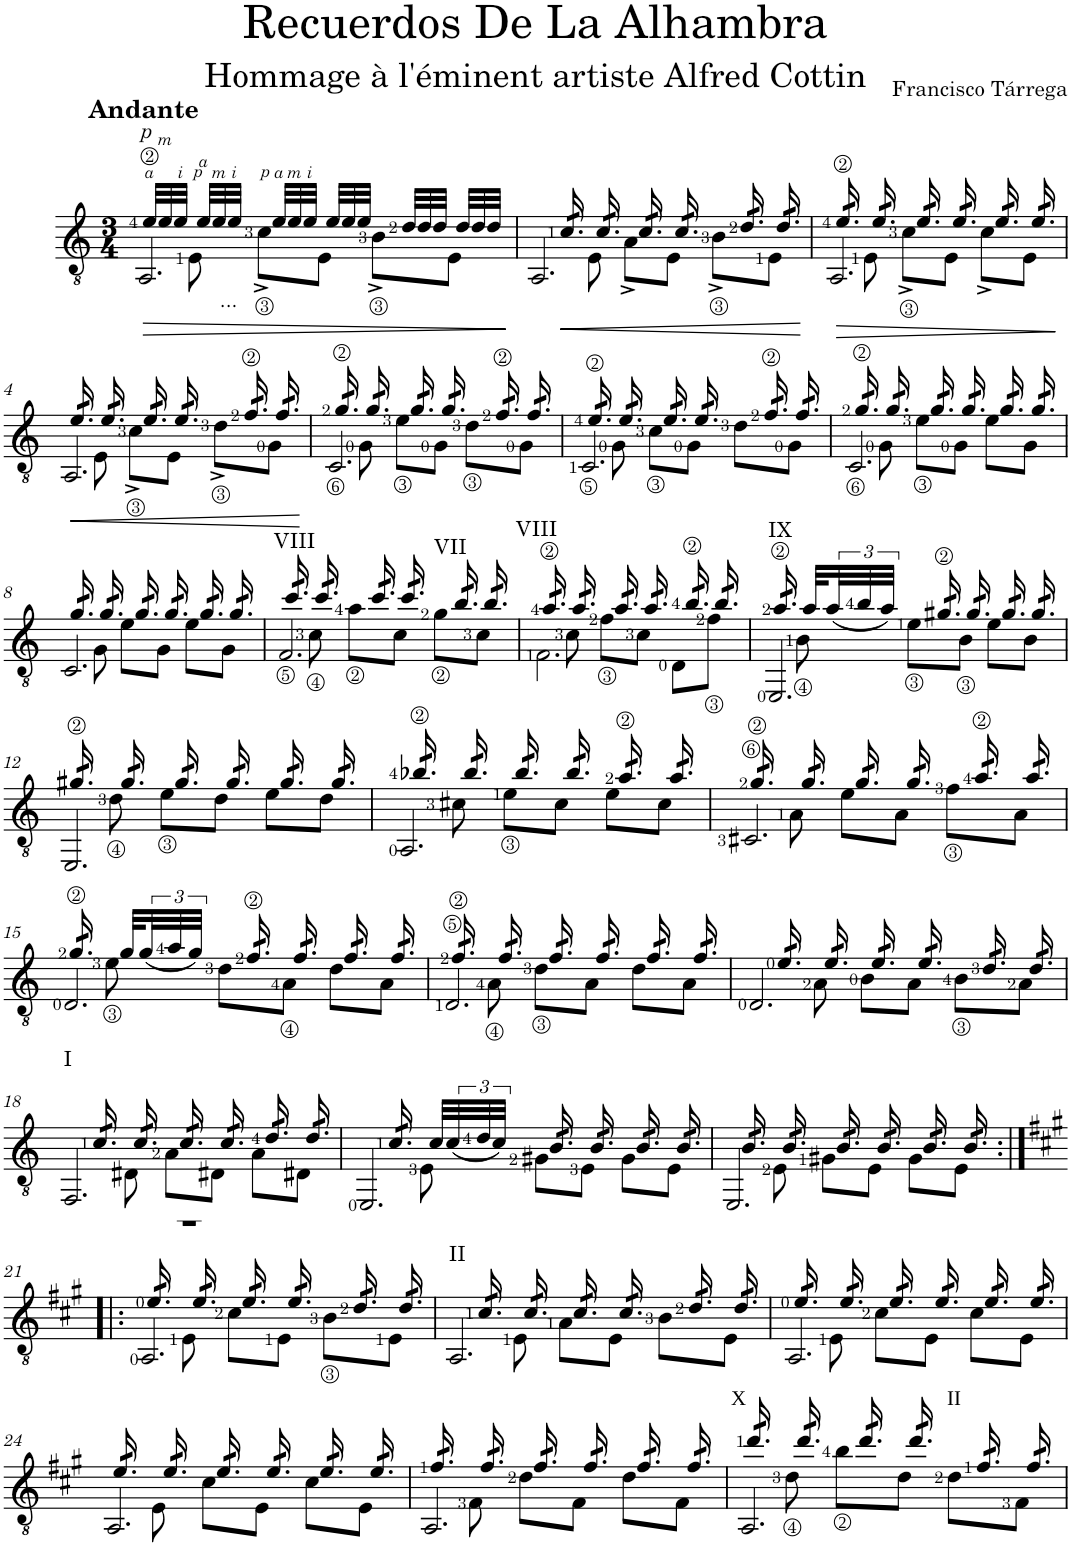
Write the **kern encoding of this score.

**kern	**dynam
*part1	*part1
*staff1	*staff1
*I"Classical Guitar	*
*I'Guit.	*
*clefGv2	*
*k[]	*
*a:	*
*M3/4	*
=1	=1
*^	*
*	*^	*
!LO:TX:a:B:t=Andante	!	!	!
!LO:TX:a:i:t=p	!	!	!
32ryy	8ryy	2.AA/	.
!	!	!	!LO:HP:b
32e/LLL	.	.	>
32e/	.	.	.
32e/JJJ	.	.	.
32ryy	8E>\	.	.
32e/LLL	.	.	.
32e/	.	.	.
32e/JJJ	.	.	.
!LO:TX:b:i:t=...	!	!	!
32ryy	8c>^\L	.	.
32e/LLL	.	.	.
32e/	.	.	.
32e/JJJ	.	.	.
32ryy	8E\J	.	.
32e/LLL	.	.	.
32e/	.	.	.
32e/JJJ	.	.	.
32ryy	8B^\L	.	.
32d/LLL	.	.	.
32d/	.	.	.
32d/JJJ	.	.	.
32ryy	8E\J	.	.
32d/LLL	.	.	.
32d/	.	.	.
32d/JJJ	.	.	.
*v	*v	*v	*
.	]
=2	=2
*^	*
*	*^	*
32ryy	8ryy	2.AA/	.
!	!	!	!LO:HP:b
*tremolo	*	*	*
32c/	.	.	<
32c/	.	.	.
32c/	.	.	.
*Xtremolo	*	*	*
32ryy	8E\	.	.
*tremolo	*	*	*
32c/	.	.	.
32c/	.	.	.
32c/	.	.	.
*Xtremolo	*	*	*
32ryy	8A^\L	.	.
*tremolo	*	*	*
32c/	.	.	.
32c/	.	.	.
32c/	.	.	.
*Xtremolo	*	*	*
32ryy	8E\J	.	.
*tremolo	*	*	*
32c/	.	.	.
32c/	.	.	.
32c/	.	.	.
*Xtremolo	*	*	*
32ryy	8B^\L	.	.
*tremolo	*	*	*
32d/	.	.	.
32d/	.	.	.
32d/	.	.	.
*Xtremolo	*	*	*
32ryy	8E\J	.	.
*tremolo	*	*	*
32d/	.	.	.
32d/	.	.	.
32d/	.	.	.
*Xtremolo	*	*	*
*v	*v	*v	*
.	[
=3	=3
*^	*
*	*^	*
32ryy	8ryy	2.AA/	.
!	!	!	!LO:HP:b
*tremolo	*	*	*
32e/	.	.	>
32e/	.	.	.
32e/	.	.	.
*Xtremolo	*	*	*
32ryy	8E\	.	.
*tremolo	*	*	*
32e/	.	.	.
32e/	.	.	.
32e/	.	.	.
*Xtremolo	*	*	*
32ryy	8c^\L	.	.
*tremolo	*	*	*
32e/	.	.	.
32e/	.	.	.
32e/	.	.	.
*Xtremolo	*	*	*
32ryy	8E\J	.	.
*tremolo	*	*	*
32e/	.	.	.
32e/	.	.	.
32e/	.	.	.
*Xtremolo	*	*	*
32ryy	8c^\L	.	.
*tremolo	*	*	*
32e/	.	.	.
32e/	.	.	.
32e/	.	.	.
*Xtremolo	*	*	*
32ryy	8E\J	.	.
*tremolo	*	*	*
32e/	.	.	.
32e/	.	.	.
32e/	.	.	.
*Xtremolo	*	*	*
*v	*v	*v	*
.	]
!!LO:LB:g=z
=4	=4
*^	*
*	*^	*
32ryy	8ryy	2.AA/	.
!	!	!	!LO:HP:b
*tremolo	*	*	*
32e/	.	.	<
32e/	.	.	.
32e/	.	.	.
*Xtremolo	*	*	*
32ryy	8E\	.	.
*tremolo	*	*	*
32e/	.	.	.
32e/	.	.	.
32e/	.	.	.
*Xtremolo	*	*	*
32ryy	8c^\L	.	.
*tremolo	*	*	*
32e/	.	.	.
32e/	.	.	.
32e/	.	.	.
*Xtremolo	*	*	*
32ryy	8E\J	.	.
*tremolo	*	*	*
32e/	.	.	.
32e/	.	.	.
32e/	.	.	.
*Xtremolo	*	*	*
32ryy	8d^\L	.	.
*tremolo	*	*	*
32f/	.	.	.
32f/	.	.	.
32f/	.	.	.
*Xtremolo	*	*	*
32ryy	8G\J	.	.
*tremolo	*	*	*
32f/	.	.	.
32f/	.	.	.
32f/	.	.	.
*Xtremolo	*	*	*
*v	*v	*v	*
.	[
=5	=5
*^	*
*	*^	*
32ryy	8ryy	2.C</	.
*tremolo	*	*	*
32g/	.	.	.
32g/	.	.	.
32g/	.	.	.
*Xtremolo	*	*	*
32ryy	8G\	.	.
*tremolo	*	*	*
32g/	.	.	.
32g/	.	.	.
32g/	.	.	.
*Xtremolo	*	*	*
32ryy	8e\L	.	.
*tremolo	*	*	*
32g/	.	.	.
32g/	.	.	.
32g/	.	.	.
*Xtremolo	*	*	*
32ryy	8G\J	.	.
*tremolo	*	*	*
32g/	.	.	.
32g/	.	.	.
32g/	.	.	.
*Xtremolo	*	*	*
32ryy	8d\L	.	.
*tremolo	*	*	*
32f/	.	.	.
32f/	.	.	.
32f/	.	.	.
*Xtremolo	*	*	*
32ryy	8G\J	.	.
*tremolo	*	*	*
32f/	.	.	.
32f/	.	.	.
32f/	.	.	.
*Xtremolo	*	*	*
=6	=6	=6	=6
32ryy	8ryy	2.C</	.
*tremolo	*	*	*
32e/	.	.	.
32e/	.	.	.
32e/	.	.	.
*Xtremolo	*	*	*
32ryy	8G\	.	.
*tremolo	*	*	*
32e/	.	.	.
32e/	.	.	.
32e/	.	.	.
*Xtremolo	*	*	*
32ryy	8c\L	.	.
*tremolo	*	*	*
32e/	.	.	.
32e/	.	.	.
32e/	.	.	.
*Xtremolo	*	*	*
32ryy	8G\J	.	.
*tremolo	*	*	*
32e/	.	.	.
32e/	.	.	.
32e/	.	.	.
*Xtremolo	*	*	*
32ryy	8d\L	.	.
*tremolo	*	*	*
32f/	.	.	.
32f/	.	.	.
32f/	.	.	.
*Xtremolo	*	*	*
32ryy	8G\J	.	.
*tremolo	*	*	*
32f/	.	.	.
32f/	.	.	.
32f/	.	.	.
*Xtremolo	*	*	*
=7	=7	=7	=7
32ryy	8ryy	2.C</	.
*tremolo	*	*	*
32g/	.	.	.
32g/	.	.	.
32g/	.	.	.
*Xtremolo	*	*	*
32ryy	8G\	.	.
*tremolo	*	*	*
32g/	.	.	.
32g/	.	.	.
32g/	.	.	.
*Xtremolo	*	*	*
32ryy	8e\L	.	.
*tremolo	*	*	*
32g/	.	.	.
32g/	.	.	.
32g/	.	.	.
*Xtremolo	*	*	*
32ryy	8G\J	.	.
*tremolo	*	*	*
32g/	.	.	.
32g/	.	.	.
32g/	.	.	.
*Xtremolo	*	*	*
32ryy	8e\L	.	.
*tremolo	*	*	*
32g/	.	.	.
32g/	.	.	.
32g/	.	.	.
*Xtremolo	*	*	*
32ryy	8G\J	.	.
*tremolo	*	*	*
32g/	.	.	.
32g/	.	.	.
32g/	.	.	.
*Xtremolo	*	*	*
!!LO:LB:g=z	!!	!!
=8	=8	=8	=8
32ryy	8ryy	2.C/	.
*tremolo	*	*	*
32g/	.	.	.
32g/	.	.	.
32g/	.	.	.
*Xtremolo	*	*	*
32ryy	8G\	.	.
*tremolo	*	*	*
32g/	.	.	.
32g/	.	.	.
32g/	.	.	.
*Xtremolo	*	*	*
32ryy	8e\L	.	.
*tremolo	*	*	*
32g/	.	.	.
32g/	.	.	.
32g/	.	.	.
*Xtremolo	*	*	*
32ryy	8G\J	.	.
*tremolo	*	*	*
32g/	.	.	.
32g/	.	.	.
32g/	.	.	.
*Xtremolo	*	*	*
32ryy	8e\L	.	.
*tremolo	*	*	*
32g/	.	.	.
32g/	.	.	.
32g/	.	.	.
*Xtremolo	*	*	*
32ryy	8G\J	.	.
*tremolo	*	*	*
32g/	.	.	.
32g/	.	.	.
32g/	.	.	.
*Xtremolo	*	*	*
=9	=9	=9	=9
!LO:TX:a:t=VIII	!	!	!
32ryy	8ryy	2.F</	.
*tremolo	*	*	*
32cc/	.	.	.
32cc/	.	.	.
32cc/	.	.	.
*Xtremolo	*	*	*
32ryy	8c\	.	.
*tremolo	*	*	*
32cc/	.	.	.
32cc/	.	.	.
32cc/	.	.	.
*Xtremolo	*	*	*
32ryy	8a\L	.	.
*tremolo	*	*	*
32cc/	.	.	.
32cc/	.	.	.
32cc/	.	.	.
*Xtremolo	*	*	*
32ryy	8c\J	.	.
*tremolo	*	*	*
32cc/	.	.	.
32cc/	.	.	.
32cc/	.	.	.
*Xtremolo	*	*	*
!LO:TX:a:t=VII	!	!	!
32ryy	8g\L	.	.
*tremolo	*	*	*
32b/	.	.	.
32b/	.	.	.
32b/	.	.	.
*Xtremolo	*	*	*
32ryy	8c\J	.	.
*tremolo	*	*	*
32b/	.	.	.
32b/	.	.	.
32b/	.	.	.
*Xtremolo	*	*	*
=10	=10	=10	=10
!LO:TX:a:t=VIII	!	!	!
32ryy	8ryy	2.F\	.
*tremolo	*	*	*
32a/	.	.	.
32a/	.	.	.
32a/	.	.	.
*Xtremolo	*	*	*
32ryy	8c\	.	.
*tremolo	*	*	*
32a/	.	.	.
32a/	.	.	.
32a/	.	.	.
*Xtremolo	*	*	*
32ryy	8f\L	.	.
*tremolo	*	*	*
32a/	.	.	.
32a/	.	.	.
32a/	.	.	.
*Xtremolo	*	*	*
32ryy	8c\J	.	.
*tremolo	*	*	*
32a/	.	.	.
32a/	.	.	.
32a/	.	.	.
*Xtremolo	*	*	*
32ryy	8D\L	.	.
*tremolo	*	*	*
32b/	.	.	.
32b/	.	.	.
32b/	.	.	.
*Xtremolo	*	*	*
32ryy	8f\J	.	.
*tremolo	*	*	*
32b/	.	.	.
32b/	.	.	.
32b/	.	.	.
*Xtremolo	*	*	*
=11	=11	=11	=11
!LO:TX:a:t=IX	!	!	!
32ryy	8ryy	2.EE/	.
*tremolo	*	*	*
32a/	.	.	.
32a/	.	.	.
32a/	.	.	.
*Xtremolo	*	*	*
32ryy	8B\	.	.
32a/LLL	.	.	.
(<48a/	.	.	.
48b/	.	.	.
48a/JJJ)	.	.	.
32ryy	8e\L	.	.
*tremolo	*	*	*
32g#X/	.	.	.
32g#X/	.	.	.
32g#X/	.	.	.
*Xtremolo	*	*	*
32ryy	8B\J	.	.
*tremolo	*	*	*
32g#/	.	.	.
32g#/	.	.	.
32g#/	.	.	.
*Xtremolo	*	*	*
32ryy	8e\L	.	.
*tremolo	*	*	*
32g#/	.	.	.
32g#/	.	.	.
32g#/	.	.	.
*Xtremolo	*	*	*
32ryy	8B\J	.	.
*tremolo	*	*	*
32g#/	.	.	.
32g#/	.	.	.
32g#/	.	.	.
*Xtremolo	*	*	*
!!LO:LB:g=z	!!	!!
=12	=12	=12	=12
32ryy	8ryy	2.EE/	.
*tremolo	*	*	*
32g#X/	.	.	.
32g#X/	.	.	.
32g#X/	.	.	.
*Xtremolo	*	*	*
32ryy	8d\	.	.
*tremolo	*	*	*
32g#/	.	.	.
32g#/	.	.	.
32g#/	.	.	.
*Xtremolo	*	*	*
32ryy	8e\L	.	.
*tremolo	*	*	*
32g#/	.	.	.
32g#/	.	.	.
32g#/	.	.	.
*Xtremolo	*	*	*
32ryy	8d\J	.	.
*tremolo	*	*	*
32g#/	.	.	.
32g#/	.	.	.
32g#/	.	.	.
*Xtremolo	*	*	*
32ryy	8e\L	.	.
*tremolo	*	*	*
32g#/	.	.	.
32g#/	.	.	.
32g#/	.	.	.
*Xtremolo	*	*	*
32ryy	8d\J	.	.
*tremolo	*	*	*
32g#/	.	.	.
32g#/	.	.	.
32g#/	.	.	.
*Xtremolo	*	*	*
=13	=13	=13	=13
32ryy	8ryy	2.AA/	.
*tremolo	*	*	*
32b-X/	.	.	.
32b-X/	.	.	.
32b-X/	.	.	.
*Xtremolo	*	*	*
32ryy	8c#X\	.	.
*tremolo	*	*	*
32b-/	.	.	.
32b-/	.	.	.
32b-/	.	.	.
*Xtremolo	*	*	*
32ryy	8e\L	.	.
*tremolo	*	*	*
32b-/	.	.	.
32b-/	.	.	.
32b-/	.	.	.
*Xtremolo	*	*	*
32ryy	8c#\J	.	.
*tremolo	*	*	*
32b-/	.	.	.
32b-/	.	.	.
32b-/	.	.	.
*Xtremolo	*	*	*
32ryy	8e\L	.	.
*tremolo	*	*	*
32a/	.	.	.
32a/	.	.	.
32a/	.	.	.
*Xtremolo	*	*	*
32ryy	8c#\J	.	.
*tremolo	*	*	*
32a/	.	.	.
32a/	.	.	.
32a/	.	.	.
*Xtremolo	*	*	*
=14	=14	=14	=14
32ryy	8ryy	2.C#X/	.
*tremolo	*	*	*
32g/	.	.	.
32g/	.	.	.
32g/	.	.	.
*Xtremolo	*	*	*
32ryy	8A\	.	.
*tremolo	*	*	*
32g/	.	.	.
32g/	.	.	.
32g/	.	.	.
*Xtremolo	*	*	*
32ryy	8e\L	.	.
*tremolo	*	*	*
32g/	.	.	.
32g/	.	.	.
32g/	.	.	.
*Xtremolo	*	*	*
32ryy	8A\J	.	.
*tremolo	*	*	*
32g/	.	.	.
32g/	.	.	.
32g/	.	.	.
*Xtremolo	*	*	*
32ryy	8f\L	.	.
*tremolo	*	*	*
32a/	.	.	.
32a/	.	.	.
32a/	.	.	.
*Xtremolo	*	*	*
32ryy	8A\J	.	.
*tremolo	*	*	*
32a/	.	.	.
32a/	.	.	.
32a/	.	.	.
*Xtremolo	*	*	*
!!LO:LB:g=z	!!	!!
=15	=15	=15	=15
32ryy	8ryy	2.D/	.
*tremolo	*	*	*
32g/	.	.	.
32g/	.	.	.
32g/	.	.	.
*Xtremolo	*	*	*
32ryy	8e\	.	.
32g/LLL	.	.	.
(<48g/	.	.	.
48a/	.	.	.
48g/JJJ)	.	.	.
32ryy	8d\L	.	.
*tremolo	*	*	*
32f/	.	.	.
32f/	.	.	.
32f/	.	.	.
*Xtremolo	*	*	*
32ryy	8A\J	.	.
*tremolo	*	*	*
32f/	.	.	.
32f/	.	.	.
32f/	.	.	.
*Xtremolo	*	*	*
32ryy	8d\L	.	.
*tremolo	*	*	*
32f/	.	.	.
32f/	.	.	.
32f/	.	.	.
*Xtremolo	*	*	*
32ryy	8A\J	.	.
*tremolo	*	*	*
32f/	.	.	.
32f/	.	.	.
32f/	.	.	.
*Xtremolo	*	*	*
=16	=16	=16	=16
32ryy	8ryy	2.D/	.
*tremolo	*	*	*
32f/	.	.	.
32f/	.	.	.
32f/	.	.	.
*Xtremolo	*	*	*
32ryy	8A\	.	.
*tremolo	*	*	*
32f/	.	.	.
32f/	.	.	.
32f/	.	.	.
*Xtremolo	*	*	*
32ryy	8d\L	.	.
*tremolo	*	*	*
32f/	.	.	.
32f/	.	.	.
32f/	.	.	.
*Xtremolo	*	*	*
32ryy	8A\J	.	.
*tremolo	*	*	*
32f/	.	.	.
32f/	.	.	.
32f/	.	.	.
*Xtremolo	*	*	*
32ryy	8d\L	.	.
*tremolo	*	*	*
32f/	.	.	.
32f/	.	.	.
32f/	.	.	.
*Xtremolo	*	*	*
32ryy	8A\J	.	.
*tremolo	*	*	*
32f/	.	.	.
32f/	.	.	.
32f/	.	.	.
*Xtremolo	*	*	*
=17	=17	=17	=17
32ryy	8ryy	2.D/	.
*tremolo	*	*	*
32e/	.	.	.
32e/	.	.	.
32e/	.	.	.
*Xtremolo	*	*	*
32ryy	8A\	.	.
*tremolo	*	*	*
32e/	.	.	.
32e/	.	.	.
32e/	.	.	.
*Xtremolo	*	*	*
32ryy	8B\L	.	.
*tremolo	*	*	*
32e/	.	.	.
32e/	.	.	.
32e/	.	.	.
*Xtremolo	*	*	*
32ryy	8A\J	.	.
*tremolo	*	*	*
32e/	.	.	.
32e/	.	.	.
32e/	.	.	.
*Xtremolo	*	*	*
32ryy	8B\L	.	.
*tremolo	*	*	*
32d/	.	.	.
32d/	.	.	.
32d/	.	.	.
*Xtremolo	*	*	*
32ryy	8A\J	.	.
*tremolo	*	*	*
32d/	.	.	.
32d/	.	.	.
32d/	.	.	.
*Xtremolo	*	*	*
!!LO:LB:g=z	!!	!!
=18	=18	=18	=18
*	*	*^	*
!LO:TX:a:t=I	!	!	!	!
32ryy	8ryy	2.FF/	2.r	.
*tremolo	*	*	*	*
32c/	.	.	.	.
32c/	.	.	.	.
32c/	.	.	.	.
*Xtremolo	*	*	*	*
32ryy	8D#X\	.	.	.
*tremolo	*	*	*	*
32c/	.	.	.	.
32c/	.	.	.	.
32c/	.	.	.	.
*Xtremolo	*	*	*	*
32ryy	8A\L	.	.	.
*tremolo	*	*	*	*
32c/	.	.	.	.
32c/	.	.	.	.
32c/	.	.	.	.
*Xtremolo	*	*	*	*
32ryy	8D#X\J	.	.	.
*tremolo	*	*	*	*
32c/	.	.	.	.
32c/	.	.	.	.
32c/	.	.	.	.
*Xtremolo	*	*	*	*
32ryy	8A\L	.	.	.
*tremolo	*	*	*	*
32d/	.	.	.	.
32d/	.	.	.	.
32d/	.	.	.	.
*Xtremolo	*	*	*	*
32ryy	8D#X\J	.	.	.
*tremolo	*	*	*	*
32d/	.	.	.	.
32d/	.	.	.	.
32d/	.	.	.	.
*Xtremolo	*	*	*	*
*	*	*v	*v	*
=19	=19	=19	=19
32ryy	8ryy	2.EE/	.
*tremolo	*	*	*
32c/	.	.	.
32c/	.	.	.
32c/	.	.	.
*Xtremolo	*	*	*
32ryy	8E\	.	.
32c/LLL	.	.	.
(<48c/	.	.	.
48d/	.	.	.
48c/JJJ)	.	.	.
32ryy	8G#X\L	.	.
*tremolo	*	*	*
32B/	.	.	.
32B/	.	.	.
32B/	.	.	.
*Xtremolo	*	*	*
32ryy	8E\J	.	.
*tremolo	*	*	*
32B/	.	.	.
32B/	.	.	.
32B/	.	.	.
*Xtremolo	*	*	*
32ryy	8G#\L	.	.
*tremolo	*	*	*
32B/	.	.	.
32B/	.	.	.
32B/	.	.	.
*Xtremolo	*	*	*
32ryy	8E\J	.	.
*tremolo	*	*	*
32B/	.	.	.
32B/	.	.	.
32B/	.	.	.
*Xtremolo	*	*	*
=20	=20	=20	=20
32ryy	8ryy	2.EE/	.
*tremolo	*	*	*
32B/	.	.	.
32B/	.	.	.
32B/	.	.	.
*Xtremolo	*	*	*
32ryy	8E\	.	.
*tremolo	*	*	*
32B/	.	.	.
32B/	.	.	.
32B/	.	.	.
*Xtremolo	*	*	*
32ryy	8G#X\L	.	.
*tremolo	*	*	*
32B/	.	.	.
32B/	.	.	.
32B/	.	.	.
*Xtremolo	*	*	*
32ryy	8E\J	.	.
*tremolo	*	*	*
32B/	.	.	.
32B/	.	.	.
32B/	.	.	.
*Xtremolo	*	*	*
32ryy	8G#\L	.	.
*tremolo	*	*	*
32B/	.	.	.
32B/	.	.	.
32B/	.	.	.
*Xtremolo	*	*	*
32ryy	8E\J	.	.
*tremolo	*	*	*
32B/	.	.	.
32B/	.	.	.
32B/	.	.	.
*Xtremolo	*	*	*
!!LO:LB:g=z	!!	!!
=21:|!|:	=21:|!|:	=21:|!|:	=21:|!|:
*k[f#c#g#]	*	*	*
*A:	*	*	*
32ryy	8ryy	2.AA/	.
*tremolo	*	*	*
32e/	.	.	.
32e/	.	.	.
32e/	.	.	.
*Xtremolo	*	*	*
32ryy	8E\	.	.
*tremolo	*	*	*
32e/	.	.	.
32e/	.	.	.
32e/	.	.	.
*Xtremolo	*	*	*
32ryy	8c#\L	.	.
*tremolo	*	*	*
32e/	.	.	.
32e/	.	.	.
32e/	.	.	.
*Xtremolo	*	*	*
32ryy	8E\J	.	.
*tremolo	*	*	*
32e/	.	.	.
32e/	.	.	.
32e/	.	.	.
*Xtremolo	*	*	*
32ryy	8B\L	.	.
*tremolo	*	*	*
32d/	.	.	.
32d/	.	.	.
32d/	.	.	.
*Xtremolo	*	*	*
32ryy	8E\J	.	.
*tremolo	*	*	*
32d/	.	.	.
32d/	.	.	.
32d/	.	.	.
*Xtremolo	*	*	*
=22	=22	=22	=22
!LO:TX:a:t=II	!	!	!
32ryy	8ryy	2.AA/	.
*tremolo	*	*	*
32c#/	.	.	.
32c#/	.	.	.
32c#/	.	.	.
*Xtremolo	*	*	*
32ryy	8E\	.	.
*tremolo	*	*	*
32c#/	.	.	.
32c#/	.	.	.
32c#/	.	.	.
*Xtremolo	*	*	*
32ryy	8A\L	.	.
*tremolo	*	*	*
32c#/	.	.	.
32c#/	.	.	.
32c#/	.	.	.
*Xtremolo	*	*	*
32ryy	8E\J	.	.
*tremolo	*	*	*
32c#/	.	.	.
32c#/	.	.	.
32c#/	.	.	.
*Xtremolo	*	*	*
32ryy	8B\L	.	.
*tremolo	*	*	*
32d/	.	.	.
32d/	.	.	.
32d/	.	.	.
*Xtremolo	*	*	*
32ryy	8E\J	.	.
*tremolo	*	*	*
32d/	.	.	.
32d/	.	.	.
32d/	.	.	.
*Xtremolo	*	*	*
=23	=23	=23	=23
32ryy	8ryy	2.AA/	.
*tremolo	*	*	*
32e/	.	.	.
32e/	.	.	.
32e/	.	.	.
*Xtremolo	*	*	*
32ryy	8E\	.	.
*tremolo	*	*	*
32e/	.	.	.
32e/	.	.	.
32e/	.	.	.
*Xtremolo	*	*	*
32ryy	8c#\L	.	.
*tremolo	*	*	*
32e/	.	.	.
32e/	.	.	.
32e/	.	.	.
*Xtremolo	*	*	*
32ryy	8E\J	.	.
*tremolo	*	*	*
32e/	.	.	.
32e/	.	.	.
32e/	.	.	.
*Xtremolo	*	*	*
32ryy	8c#\L	.	.
*tremolo	*	*	*
32e/	.	.	.
32e/	.	.	.
32e/	.	.	.
*Xtremolo	*	*	*
32ryy	8E\J	.	.
*tremolo	*	*	*
32e/	.	.	.
32e/	.	.	.
32e/	.	.	.
*Xtremolo	*	*	*
!!LO:LB:g=z	!!	!!
=24	=24	=24	=24
32ryy	8ryy	2.AA/	.
*tremolo	*	*	*
32e/	.	.	.
32e/	.	.	.
32e/	.	.	.
*Xtremolo	*	*	*
32ryy	8E\	.	.
*tremolo	*	*	*
32e/	.	.	.
32e/	.	.	.
32e/	.	.	.
*Xtremolo	*	*	*
32ryy	8c#\L	.	.
*tremolo	*	*	*
32e/	.	.	.
32e/	.	.	.
32e/	.	.	.
*Xtremolo	*	*	*
32ryy	8E\J	.	.
*tremolo	*	*	*
32e/	.	.	.
32e/	.	.	.
32e/	.	.	.
*Xtremolo	*	*	*
32ryy	8c#\L	.	.
*tremolo	*	*	*
32e/	.	.	.
32e/	.	.	.
32e/	.	.	.
*Xtremolo	*	*	*
32ryy	8E\J	.	.
*tremolo	*	*	*
32e/	.	.	.
32e/	.	.	.
32e/	.	.	.
*Xtremolo	*	*	*
=25	=25	=25	=25
32ryy	8ryy	2.AA/	.
*tremolo	*	*	*
32f#/	.	.	.
32f#/	.	.	.
32f#/	.	.	.
*Xtremolo	*	*	*
32ryy	8F#\	.	.
*tremolo	*	*	*
32f#/	.	.	.
32f#/	.	.	.
32f#/	.	.	.
*Xtremolo	*	*	*
32ryy	8d\L	.	.
*tremolo	*	*	*
32f#/	.	.	.
32f#/	.	.	.
32f#/	.	.	.
*Xtremolo	*	*	*
32ryy	8F#\J	.	.
*tremolo	*	*	*
32f#/	.	.	.
32f#/	.	.	.
32f#/	.	.	.
*Xtremolo	*	*	*
32ryy	8d\L	.	.
*tremolo	*	*	*
32f#/	.	.	.
32f#/	.	.	.
32f#/	.	.	.
*Xtremolo	*	*	*
32ryy	8F#\J	.	.
*tremolo	*	*	*
32f#/	.	.	.
32f#/	.	.	.
32f#/	.	.	.
*Xtremolo	*	*	*
=26	=26	=26	=26
32ryy	8ryy	2.AA/	.
!LO:TX:a:t=X	!	!	!
*tremolo	*	*	*
32dd/	.	.	.
32dd/	.	.	.
32dd/	.	.	.
*Xtremolo	*	*	*
32ryy	8d\	.	.
*tremolo	*	*	*
32dd/	.	.	.
32dd/	.	.	.
32dd/	.	.	.
*Xtremolo	*	*	*
32ryy	8b\L	.	.
*tremolo	*	*	*
32dd/	.	.	.
32dd/	.	.	.
32dd/	.	.	.
*Xtremolo	*	*	*
32ryy	8d\J	.	.
*tremolo	*	*	*
32dd/	.	.	.
32dd/	.	.	.
32dd/	.	.	.
*Xtremolo	*	*	*
!LO:TX:a:t=II	!	!	!
32ryy	8d\L	.	.
*tremolo	*	*	*
32f#/	.	.	.
32f#/	.	.	.
32f#/	.	.	.
*Xtremolo	*	*	*
32ryy	8F#\J	.	.
*tremolo	*	*	*
32f#/	.	.	.
32f#/	.	.	.
32f#/	.	.	.
*Xtremolo	*	*	*
*v	*v	*v	*
=	=
*-	*-
